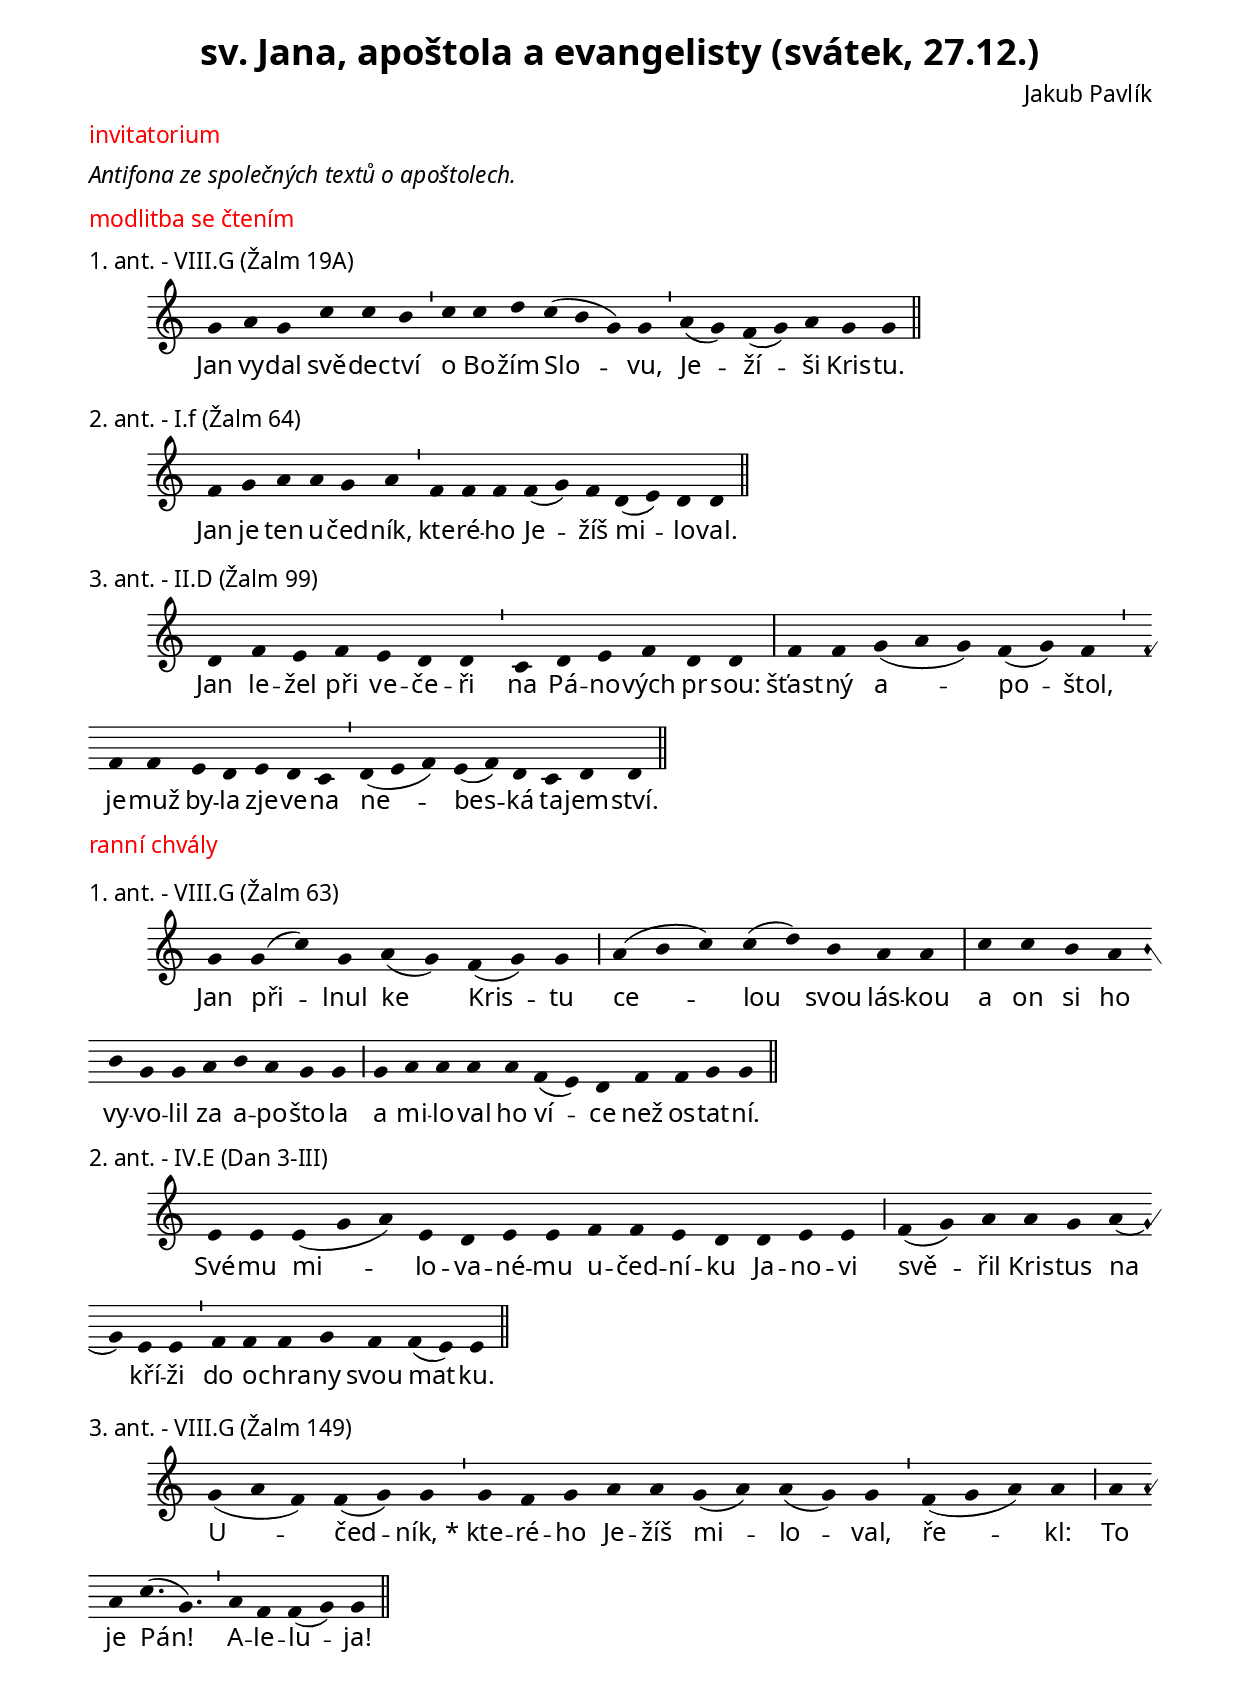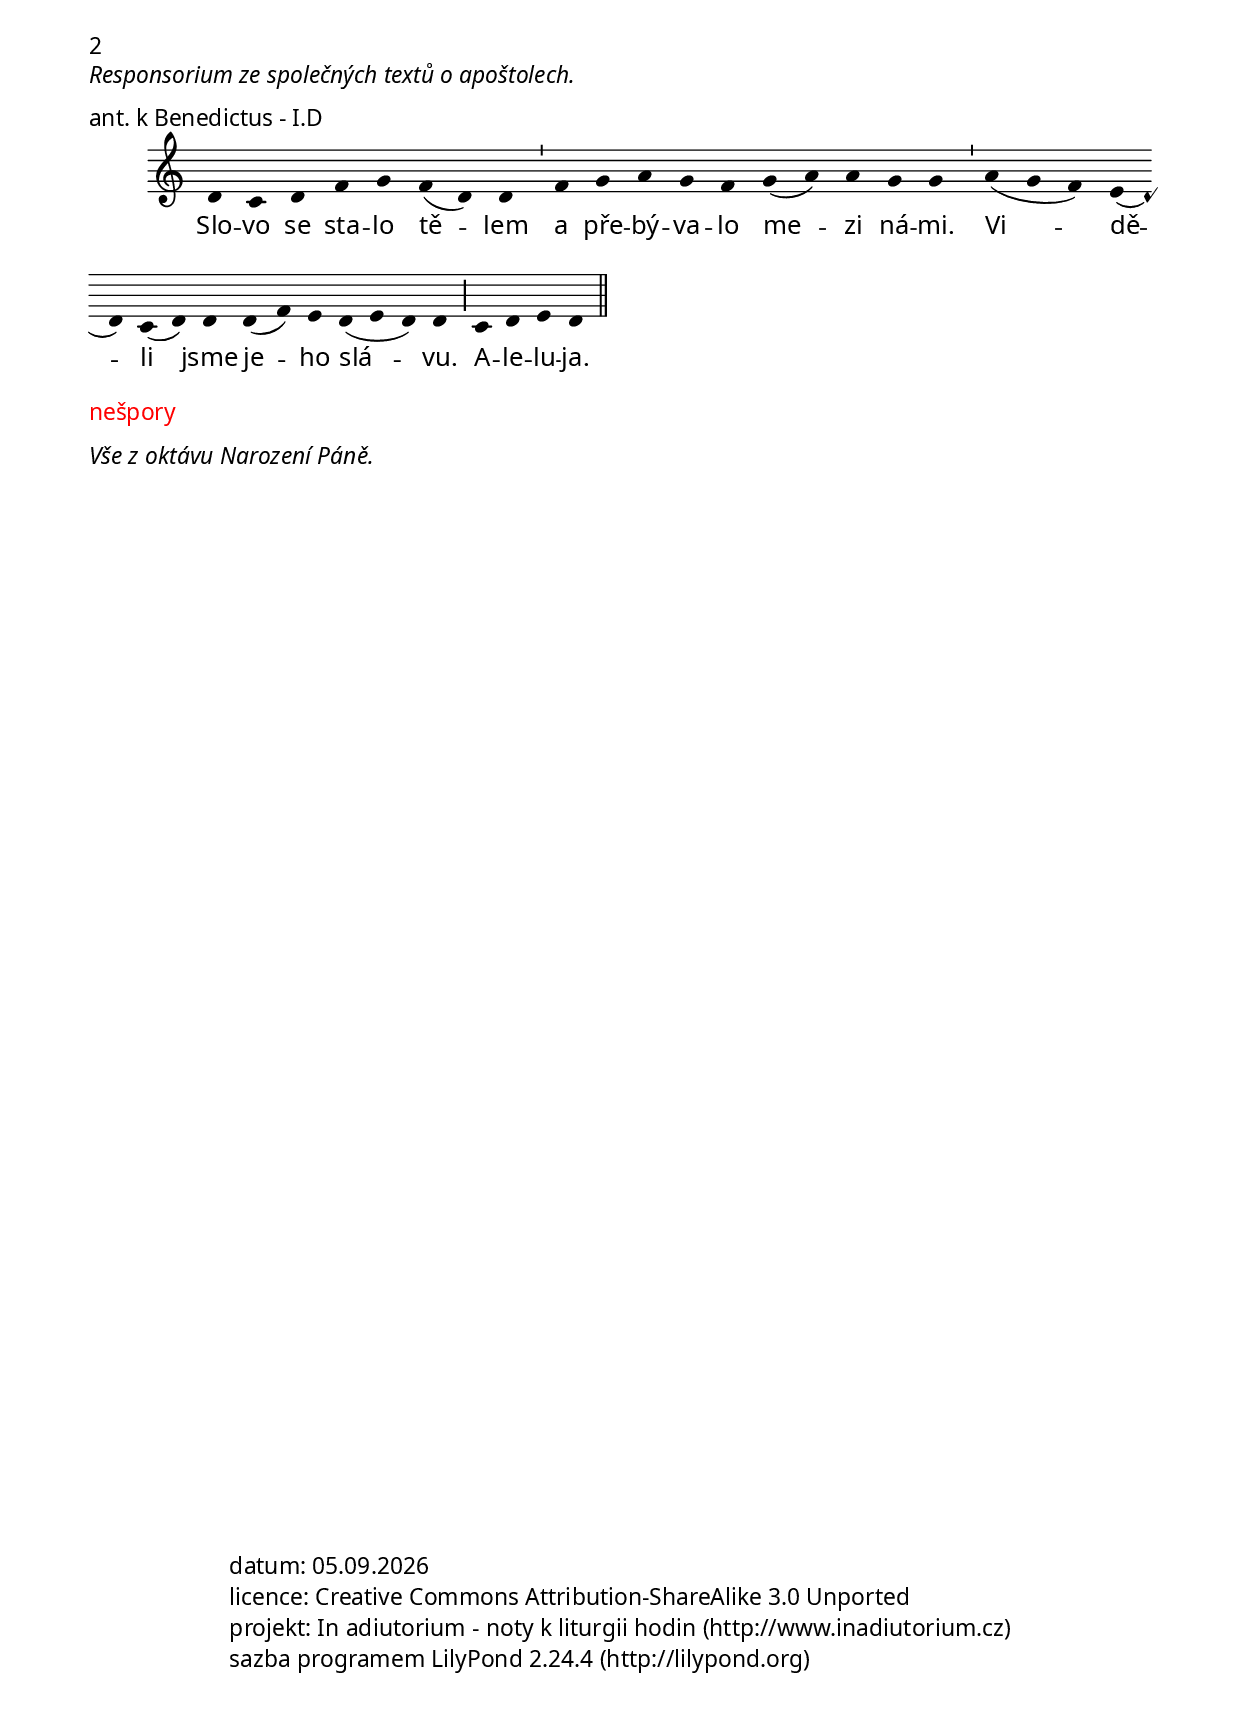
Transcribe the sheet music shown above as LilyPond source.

\version "2.15.37"

\header {
  title = "sv. Jana, apoštola a evangelisty (svátek, 27.12.)"
  composer = "Jakub Pavlík"
}

\include "../spolecne.ly"

\markup {\nadpisHodinka {"invitatorium"}}
\markup\italic{Antifona ze společných textů o apoštolech.}

\markup {\nadpisHodinka {"modlitba se čtením"}}

\score {
  \relative c'' {
    \choralniRezim
    g4 a g c c b \barMin
    c c d c( b g) g \barMin
    a( g) f( g) a g g \barFinalis
  }
  \addlyrics {
    Jan vy -- dal svě -- dec -- tví 
    o Bo -- žím Slo -- vu,
    Je -- ží -- ši Kris -- tu.
  }
  \header {
    quid = "1. ant."
    modus = "VIII"
    differentia = "G" 
    psalmus = "Žalm 19A"
    id = "mc-a1"
    piece = \markup {\sestavTitulek}
  }
}

\score {
  \relative c' {
    \choralniRezim
    f4 g a a g a \barMin 
    f f f f( g) f d( e) d d \barFinalis
  }
  \addlyrics {
    Jan je ten u -- čed -- ník,
    kte -- ré -- ho Je -- žíš mi -- lo -- val.
  }
  \header {
    quid = "2. ant."
    modus = "I"
    differentia = "f" 
    psalmus = "Žalm 64"
    id = "mc-a2"
    piece = \markup {\sestavTitulek}
  }
}

\score {
  \relative c' {
    \choralniRezim
    d4 f e f e d d \barMin
    c d e f d d \barMax
    f f g( a g) f( g) f \barMin
    f f e d e d c \barMin
    d( e f) e( f) d c d d \barFinalis
  }
  \addlyrics {
    Jan le -- žel při ve -- če -- ři 
    na Pá -- no -- vých pr -- sou:
    šťast -- ný a -- po -- štol,
    je -- muž by -- la zje -- ve -- na 
    ne -- bes -- ká ta -- jem -- ství.
  }
  \header {
    quid = "3. ant."
    modus = "II"
    differentia = "D" 
    psalmus = "Žalm 99"
    id = "mc-a3"
    piece = \markup {\sestavTitulek}
  }
}

\markup {\nadpisHodinka {"ranní chvály"}}

\score {
  \relative c'' {
    \choralniRezim
    g4 g( c) g a( g) f( g) g \barMaior
    a( b c) c( d) b a a \barMax
    c c b a b g g a b a g g \barMaior
    g a a a a f( e) d f f g g \barFinalis
  }
  \addlyrics {
    Jan při -- lnul ke Kris -- tu 
    ce -- lou svou lás -- kou
    a on si ho vy -- vo -- lil za a -- po -- što -- la
    a mi -- lo -- val ho ví -- ce než os -- tat -- ní.
  }
  \header {
    quid = "1. ant."
    modus = "VIII"
    differentia = "G" 
    psalmus = "Žalm 63"
    id = "rch-a1"
    piece = \markup {\sestavTitulek}
  }
}

\score {
  \relative c' {
    \choralniRezim
    e4 e e( g a) e d e e f f e d d e e \barMaior
    f( g) a a g a( g) e e \barMin
    f f f g f f( e) e \barFinalis
  }
  \addlyrics {
    Své -- mu mi -- lo -- va -- né -- mu u -- čed -- ní -- ku Ja -- no -- vi
    svě -- řil Kris -- tus na kří -- ži
    do o -- chra -- ny svou mat -- ku.
  }
  \header {
    quid = "2. ant."
    modus = "IV"
    differentia = "E" 
    psalmus = "Dan 3-III"
    id = "rch-a2"
    piece = \markup {\sestavTitulek}
  }
}

\score {
  \relative c'' {
    \choralniRezim
    g4( a f) f( g) g \barMin
    g f g a a g( a) a( g) g \barMin
    f( g a) a \barMaior
    a a c4.( g) \barMin
    a4 f f( g) g \barFinalis
  }
  \addlyrics {
    U -- čed -- ník,_*
    kte -- ré -- ho Je -- žíš mi -- lo -- val, 
    ře -- kl:
    To je Pán!
    A -- le -- lu -- ja!
  }
  \header {
    quid = "3. ant."
    modus = "VIII"
    differentia = "G" 
    psalmus = "Žalm 149"
    id = "rch-a3"
    fons = "Velikonoční oktáv, pátek, k Magnificat"
    piece = \markup {\sestavTitulek}
  }
}

\markup\italic{Responsorium ze společných textů o apoštolech.}

\score {
  \relative c' {
    \choralniRezim
    d4 c d f g f( d) d \barMin 
    f g a g f g( a) a g g \barMin
    a( g f) e( d) c( d) d d( f) e d( e d) d \barMaior
    c d e d \barFinalis
  }
  \addlyrics {
    Slo -- vo se sta -- lo tě -- lem 
    a pře -- bý -- va -- lo me -- zi ná -- mi.
    Vi -- dě -- li jsme je -- ho slá -- vu.
    A -- le -- lu -- ja.
  }
  \header {
    quid = "ant. k Benedictus"
    modus = "I"
    differentia = "D" 
    psalmus = ""
    id = "rch-aben"
    piece = \markup {\sestavTitulekBezZalmu}
  }
}

\markup {\nadpisHodinka {"nešpory"}}
\markup\italic{Vše z oktávu Narození Páně.}